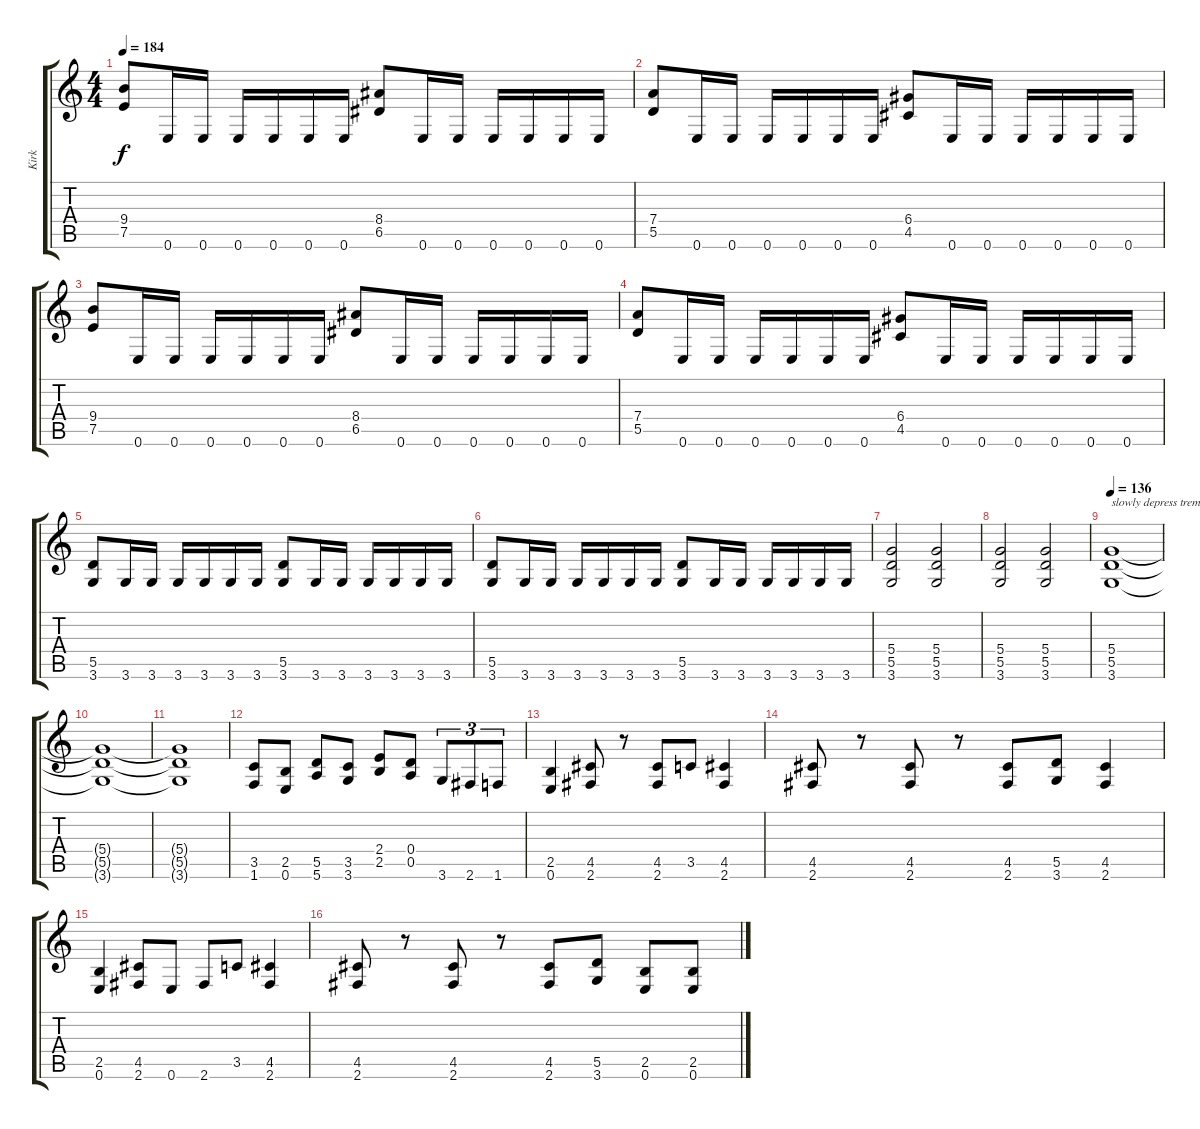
\track ("Kirk" "Kirk") {instrument overdrivenguitar}
\staff {score tabs}
\tuning (E4 B3 G3 D3 A2 E2) {hide}
\ts (4 4)
\tempo 184
\clef g2
\ks c
(9.4 7.5).8{dy f} 0.6.16 0.6.16 0.6.16 0.6.16 0.6.16 0.6.16 (8.4 6.5).8 0.6.16 0.6.16 0.6.16 0.6.16 0.6.16 0.6.16 |
(7.4 5.5).8 0.6.16 0.6.16 0.6.16 0.6.16 0.6.16 0.6.16 (6.4 4.5).8 0.6.16 0.6.16 0.6.16 0.6.16 0.6.16 0.6.16 |
(9.4 7.5).8 0.6.16 0.6.16 0.6.16 0.6.16 0.6.16 0.6.16 (8.4 6.5).8 0.6.16 0.6.16 0.6.16 0.6.16 0.6.16 0.6.16 |
(7.4 5.5).8 0.6.16 0.6.16 0.6.16 0.6.16 0.6.16 0.6.16 (6.4 4.5).8 0.6.16 0.6.16 0.6.16 0.6.16 0.6.16 0.6.16 |
(5.5 3.6).8 3.6.16 3.6.16 3.6.16 3.6.16 3.6.16 3.6.16 (5.5 3.6).8 3.6.16 3.6.16 3.6.16 3.6.16 3.6.16 3.6.16 |
(5.5 3.6).8 3.6.16 3.6.16 3.6.16 3.6.16 3.6.16 3.6.16 (5.5 3.6).8 3.6.16 3.6.16 3.6.16 3.6.16 3.6.16 3.6.16 |
(5.4 5.5 3.6).2 (5.4 5.5 3.6).2 |
(5.4 5.5 3.6).2 (5.4 5.5 3.6).2 |
\tempo 136
(5.4 5.5 3.6).1{txt "slowly depress tremlo arm"} |
(5.4{t} 5.5{t} 3.6{t}).1 |
(5.4{t} 5.5{t} 3.6{t}).1 |
(3.5 1.6).8 (2.5 0.6).8 (5.5 5.6).8 (3.5 3.6).8 (2.4 2.5).8 (0.4 0.5).8 3.6.8{tu (3 2)} 2.6.8{tu (3 2)} 1.6.8{tu (3 2)} |
(2.5 0.6).4 (4.5 2.6).8 r.8 (4.5 2.6).8 3.5.8 (4.5 2.6).4 |
(4.5 2.6).8 r.8 (4.5 2.6).8 r.8 (4.5 2.6).8 (5.5 3.6).8 (4.5 2.6).4 |
(2.5 0.6).4 (4.5 2.6).8 0.6.8 2.6.8 3.5.8 (4.5 2.6).4 |
(4.5 2.6).8 r.8 (4.5 2.6).8 r.8 (4.5 2.6).8 (5.5 3.6).8 (2.5 0.6).8 (2.5 0.6).8
